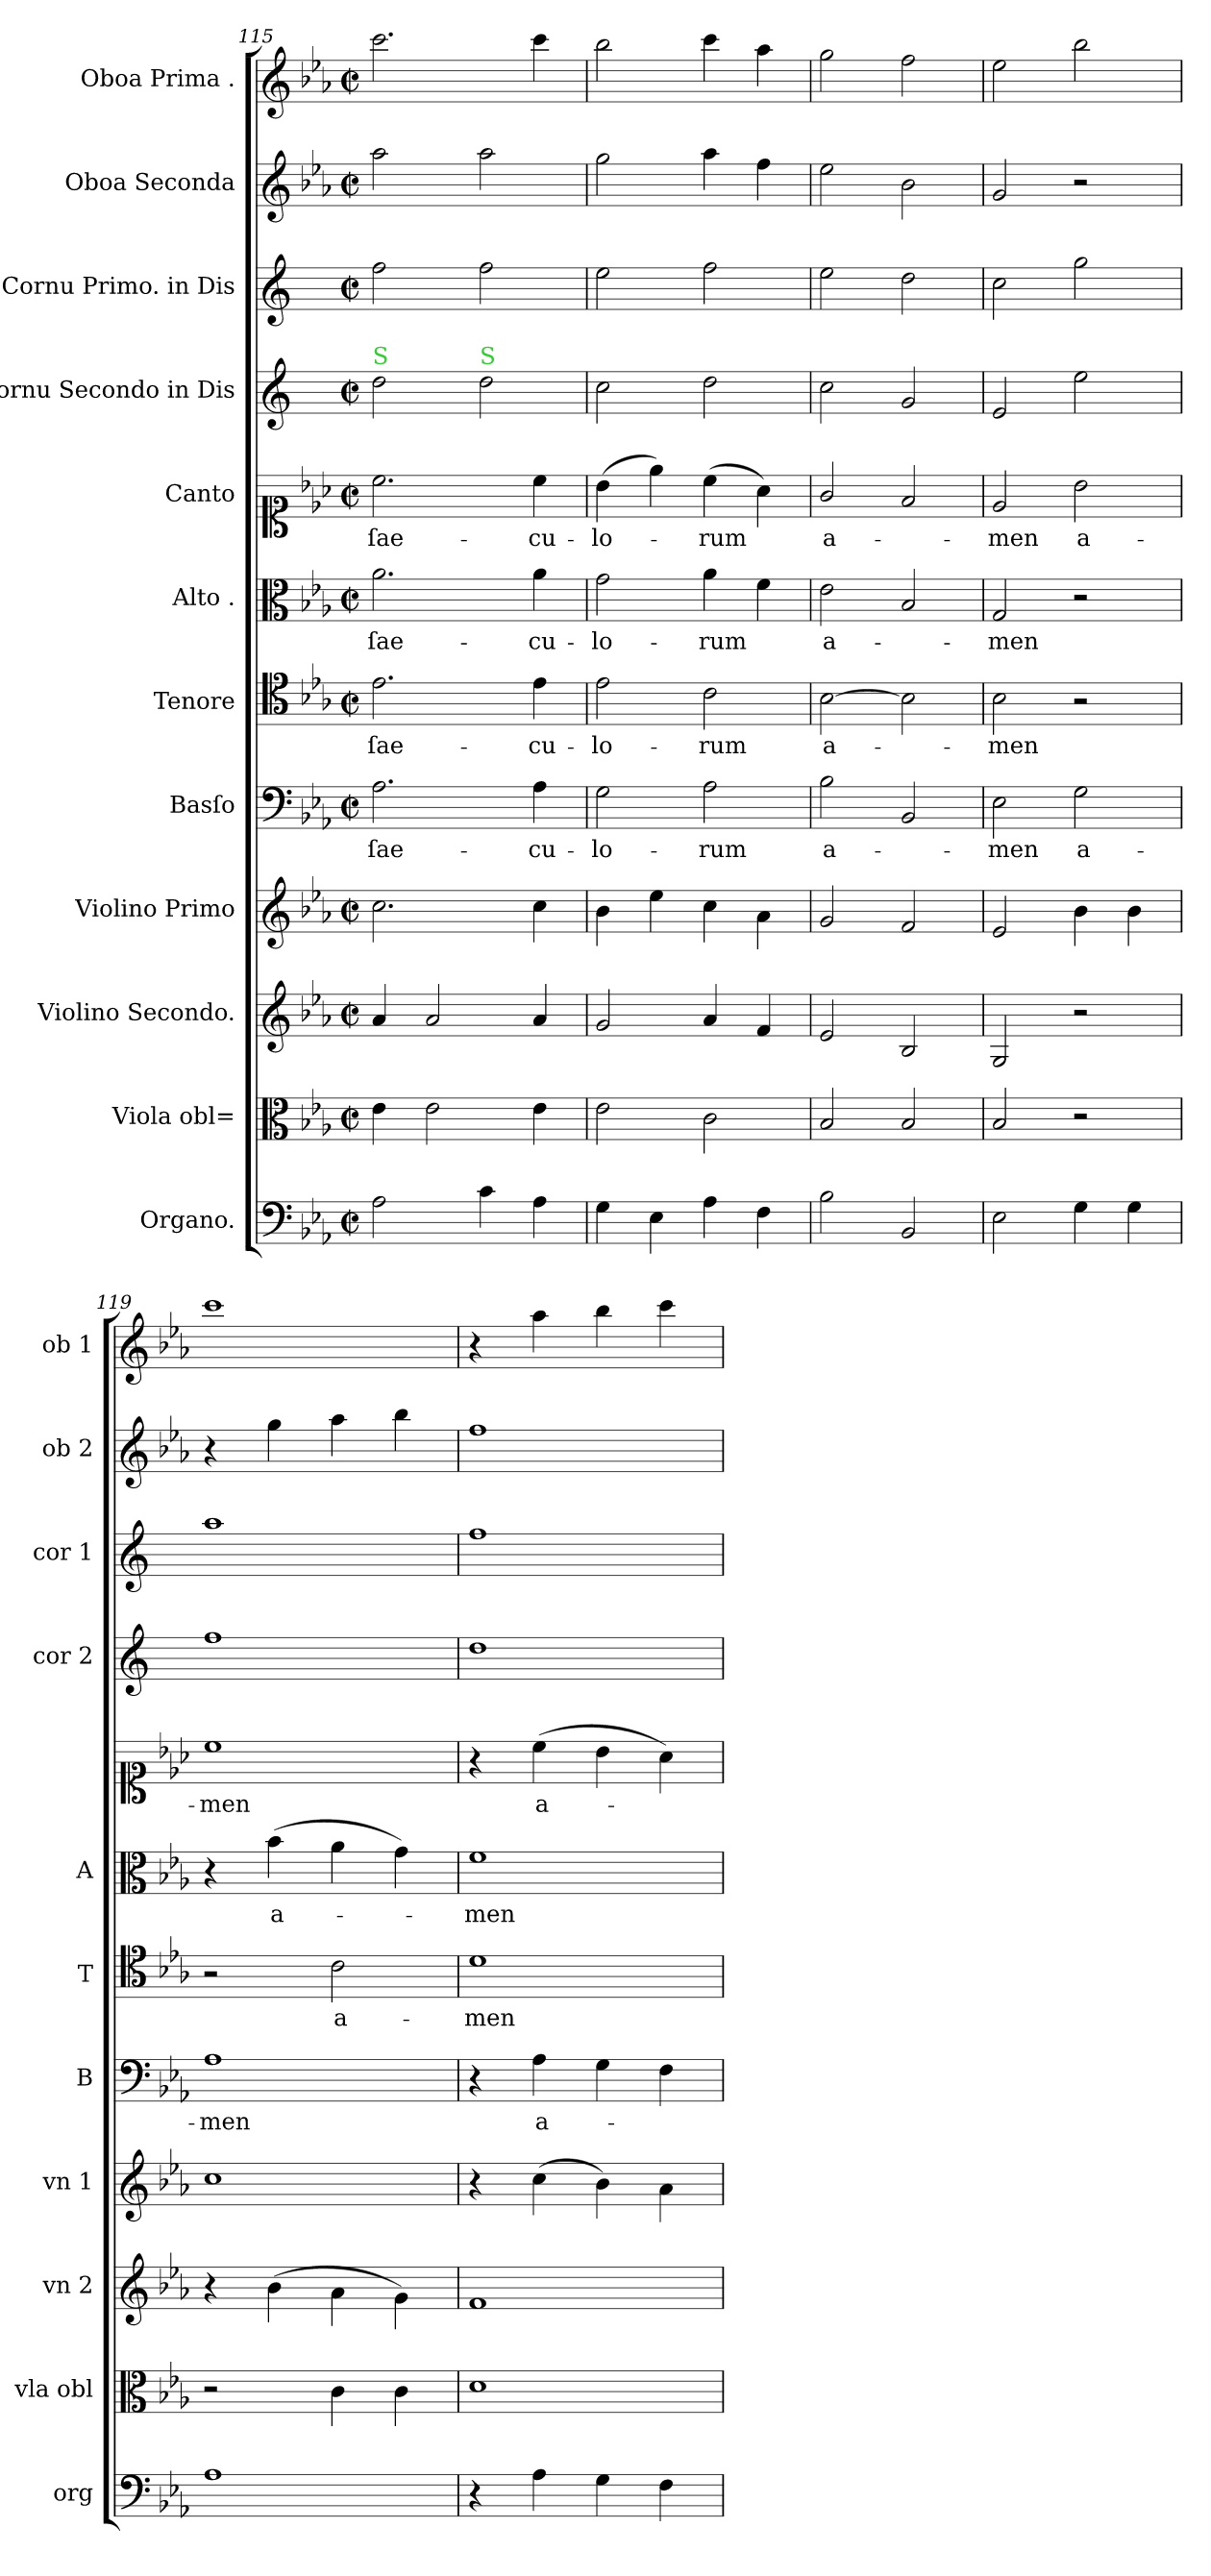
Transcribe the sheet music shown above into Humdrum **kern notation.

**kern	**kern	**kern	**kern	**kern	**text	**kern	**text	**kern	**text	**kern	**text	**kern	**kern	**kern	**kern
*part12	*part11	*part10	*part9	*part8	*part8	*part7	*part7	*part6	*part6	*part5	*part5	*part4	*part3	*part2	*part1
*staff12	*staff11	*staff10	*staff9	*staff8	*staff8	*staff7	*staff7	*staff6	*staff6	*staff5	*staff5	*staff4	*staff3	*staff2	*staff1
*I"Organo.	*I"Viola obl=	*I"Violino Secondo.	*I"Violino Primo	*I"Basſo	*	*I"Tenore	*	*I"Alto .	*	*I"Canto	*	*I"Cornu Secondo in Dis	*I"Cornu Primo. in Dis	*I"Oboa Seconda	*I"Oboa Prima .
*I'org	*I'vla obl	*I'vn 2	*I'vn 1	*I'B	*	*I'T	*	*I'A	*	*	*	*I'cor 2	*I'cor 1	*I'ob 2	*I'ob 1
*clefF4	*clefC3	*clefG2	*clefG2	*clefF4	*	*clefC4	*	*clefC3	*	*clefC1	*	*clefG2	*clefG2	*clefG2	*clefG2
*	*	*	*	*	*	*	*	*	*	*	*	*ITrd5c9	*ITrd5c9	*	*
*k[b-e-a-]	*k[b-e-a-]	*k[b-e-a-]	*k[b-e-a-]	*k[b-e-a-]	*	*k[b-e-a-]	*	*k[b-e-a-]	*	*k[b-e-a-]	*	*k[b-e-a-]	*k[b-e-a-]	*k[b-e-a-]	*k[b-e-a-]
*E-:	*E-:	*E-:	*E-:	*E-:	*	*E-:	*	*E-:	*	*E-:	*	*	*	*E-:	*E-:
*M2/2	*M2/2	*M2/2	*M2/2	*M2/2	*	*M2/2	*	*M2/2	*	*M2/2	*	*M2/2	*M2/2	*M2/2	*M2/2
*met(c|)	*met(c|)	*met(c|)	*met(c|)	*met(c|)	*	*met(c|)	*	*met(c|)	*	*met(c|)	*	*met(c|)	*met(c|)	*met(c|)	*met(c|)
=115	=115	=115	=115	=115	=115	=115	=115	=115	=115	=115	=115	=115	=115	=115	=115
!	!	!	!	!	!	!	!	!	!	!	!	!LO:TX:a:color=limegreen:t=S	!	!	!
2A-\	4e-\	4a-/	2.cc\	2.A-\	ſae-	2.e-\	ſae-	2.a-\	ſae-	2.cc\	ſae-	2f\	2a-\	2aa-\	2.ccc\
.	2e-\	2a-/	.	.	.	.	.	.	.	.	.	.	.	.	.
!	!	!	!	!	!	!	!	!	!	!	!	!LO:TX:a:color=limegreen:t=S	!	!	!
4c\	.	.	.	.	.	.	.	.	.	.	.	2f\	2a-\	2aa-\	.
4A-\	4e-\	4a-/	4cc\	4A-\	-cu-	4e-\	-cu-	4a-\	-cu-	4cc\	-cu-	.	.	.	4ccc\
=116	=116	=116	=116	=116	=116	=116	=116	=116	=116	=116	=116	=116	=116	=116	=116
4G\	2e-\	2g/	4b-\	2G\	-lo-	2e-\	-lo-	2g\	-lo-	(4b-\	-lo-	2e-\	2g\	2gg\	2bb-\
4E-\	.	.	4ee-\	.	.	.	.	.	.	4ee-\)	.	.	.	.	.
4A-\	2c\	4a-/	4cc\	2A-\	-rum	2c\	-rum	4a-\	-rum	(4cc\	-rum	2f\	2a-\	4aa-\	4ccc\
4F\	.	4f/	4a-\	.	.	.	.	4f\	.	4a-\)	.	.	.	4ff\	4aa-\
=117	=117	=117	=117	=117	=117	=117	=117	=117	=117	=117	=117	=117	=117	=117	=117
2B-\	2B-/	2e-/	2g/	2B-\	a-	[2B-\	a-	2e-\	a-	2g/	a-	2e-\	2g\	2ee-\	2gg\
2BB-/	2B-/	2B-/	2f/	2BB-/	.	2B-\]	.	2B-/	.	2f/	.	2B-/	2f\	2b-\	2ff\
=118	=118	=118	=118	=118	=118	=118	=118	=118	=118	=118	=118	=118	=118	=118	=118
2E-\	2B-/	2G/	2e-/	2E-\	-men	2B-\	-men	2G/	-men	2e-/	-men	2G/	2e-\	2g/	2ee-\
4G\	2r	2r	4b-\	2G\	a-	2r	.	2r	.	2b-\	a-	2g\	2b-\	2r	2bb-\
4G\	.	.	4b-\	.	.	.	.	.	.	.	.	.	.	.	.
=119	=119	=119	=119	=119	=119	=119	=119	=119	=119	=119	=119	=119	=119	=119	=119
1A-\	2r	4r	1cc\	1A-\	-men	2r	.	4r	.	1cc\	-men	1a-/	1cc\	4r	1ccc\
.	.	(4b-\	.	.	.	.	.	(4b-\	a-	.	.	.	.	4gg\	.
.	4c\	4a-\	.	.	.	2c\	a-	4a-\	.	.	.	.	.	4aa-\	.
.	4c\	4g\)	.	.	.	.	.	4g\)	.	.	.	.	.	4bb-\	.
=120	=120	=120	=120	=120	=120	=120	=120	=120	=120	=120	=120	=120	=120	=120	=120
4r	1d\	1f/	4r	4r	.	1d\	-men	1f\	-men	4r	.	1f/	1a-/	1ff\	4r
4A-\	.	.	(4cc\	4A-\	a-	.	.	.	.	(4cc\	a-	.	.	.	4aa-\
4G\	.	.	4b-\)	4G\	.	.	.	.	.	4b-\	.	.	.	.	4bb-\
4F\	.	.	4a-\	4F\	.	.	.	.	.	4a-\)	.	.	.	.	4ccc\
=	=	=	=	=	=	=	=	=	=	=	=	=	=	=	=
*-	*-	*-	*-	*-	*-	*-	*-	*-	*-	*-	*-	*-	*-	*-	*-
